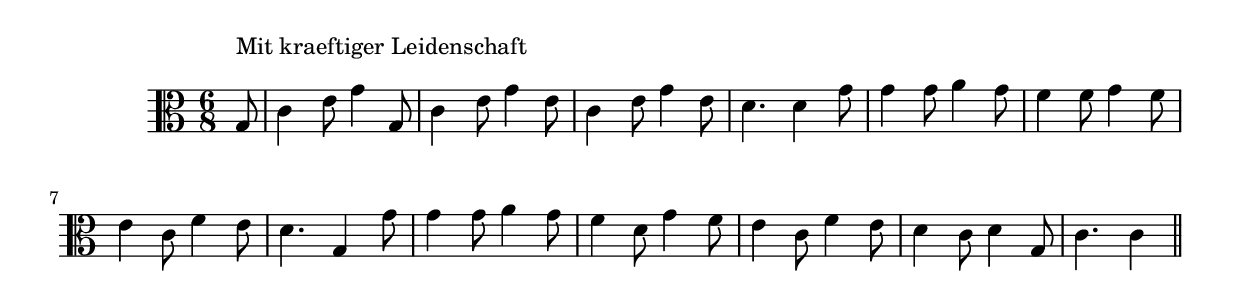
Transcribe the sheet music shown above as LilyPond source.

\version "2.19.49"
%{\header {
  title = "Wach' Auf, Mein Hort"
  composer = "anonymous"
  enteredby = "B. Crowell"
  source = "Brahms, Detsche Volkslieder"
}%}
\score{{\key c \major
\time 6/8
%{\tempo 8=170
%}\clef C
\transpose f c{\relative c' {
  \partial 8
  c8^\markup{\column { "Mit kraeftiger Leidenschaft" " " }} |
  f4 a8 c4 c,8 | f4 a8 c4 a8 | f4 a8 c4 a8 | g4. g4 c8 |
  c4 c8 d4 c8 | bes4 bes8 c4 bes8 | a4 f8 bes4 a8 | g4. c,4 c'8 |
  c4 c8 d4 c8 | bes4 g8 c4 bes8 | a4 f8 bes4 a8 | g4 f8 g4 c,8 | f4. f4
  \bar "||"
}}

}}